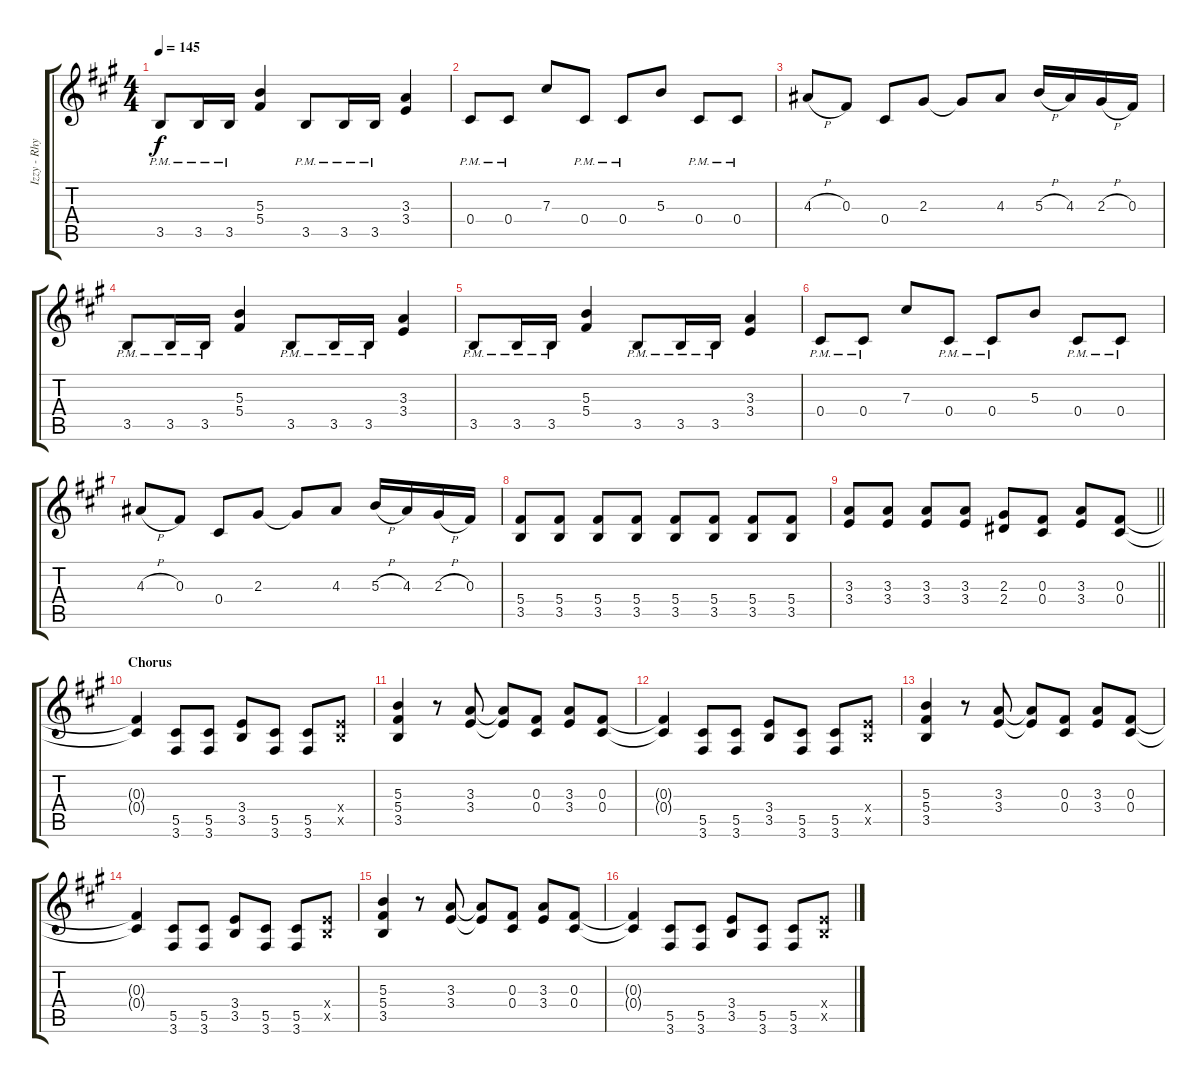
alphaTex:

\track ("Izzy - Rhythm Guitar" "Izzy - Rhy") {instrument overdrivenguitar}
\staff {score tabs}
\tuning (Eb4 Bb3 Gb3 Db3 Ab2 Eb2) {hide}
\ts (4 4)
\tempo 145
\clef g2
\ks a
3.5{pm}.8{dy f} 3.5{pm}.16 3.5{pm}.16 (5.3 5.4).4 3.5{pm}.8 3.5{pm}.16 3.5{pm}.16 (3.3 3.4).4 |
0.4{pm}.8 0.4{pm}.8 7.3.8 0.4{pm}.8 0.4{pm}.8 5.3.8 0.4{pm}.8 0.4{pm}.8 |
4.3{h}.8 0.3.8 0.4.8 2.3.8 2.3{t}.8 4.3.8 5.3{h}.16 4.3.16 2.3{h}.16 0.3.16 |
3.5{pm}.8 3.5{pm}.16 3.5{pm}.16 (5.3 5.4).4 3.5{pm}.8 3.5{pm}.16 3.5{pm}.16 (3.3 3.4).4 |
3.5{pm}.8 3.5{pm}.16 3.5{pm}.16 (5.3 5.4).4 3.5{pm}.8 3.5{pm}.16 3.5{pm}.16 (3.3 3.4).4 |
0.4{pm}.8 0.4{pm}.8 7.3.8 0.4{pm}.8 0.4{pm}.8 5.3.8 0.4{pm}.8 0.4{pm}.8 |
4.3{h}.8 0.3.8 0.4.8 2.3.8 2.3{t}.8 4.3.8 5.3{h}.16 4.3.16 2.3{h}.16 0.3.16 |
(5.4 3.5).8 (5.4 3.5).8 (5.4 3.5).8 (5.4 3.5).8 (5.4 3.5).8 (5.4 3.5).8 (5.4 3.5).8 (5.4 3.5).8 |
\barLineRight lightlight
(3.3 3.4).8 (3.3 3.4).8 (3.3 3.4).8 (3.3 3.4).8 (2.3 2.4).8 (0.3 0.4).8 (3.3 3.4).8 (0.3 0.4).8 |
\section ("" "Chorus")
(0.3{t} 0.4{t}).4 (5.5 3.6).8 (5.5 3.6).8 (3.4 3.5).8 (5.5 3.6).8 (5.5 3.6).8 (3.4{x} 3.5{x}).8 |
(5.3 5.4 3.5).4 r.8 (3.3 3.4).8 (3.3{t} 3.4{t}).8 (0.3 0.4).8 (3.3 3.4).8 (0.3 0.4).8 |
(0.3{t} 0.4{t}).4 (5.5 3.6).8 (5.5 3.6).8 (3.4 3.5).8 (5.5 3.6).8 (5.5 3.6).8 (3.4{x} 3.5{x}).8 |
(5.3 5.4 3.5).4 r.8 (3.3 3.4).8 (3.3{t} 3.4{t}).8 (0.3 0.4).8 (3.3 3.4).8 (0.3 0.4).8 |
(0.3{t} 0.4{t}).4 (5.5 3.6).8 (5.5 3.6).8 (3.4 3.5).8 (5.5 3.6).8 (5.5 3.6).8 (3.4{x} 3.5{x}).8 |
(5.3 5.4 3.5).4 r.8 (3.3 3.4).8 (3.3{t} 3.4{t}).8 (0.3 0.4).8 (3.3 3.4).8 (0.3 0.4).8 |
(0.3{t} 0.4{t}).4 (5.5 3.6).8 (5.5 3.6).8 (3.4 3.5).8 (5.5 3.6).8 (5.5 3.6).8 (3.4{x} 3.5{x}).8
